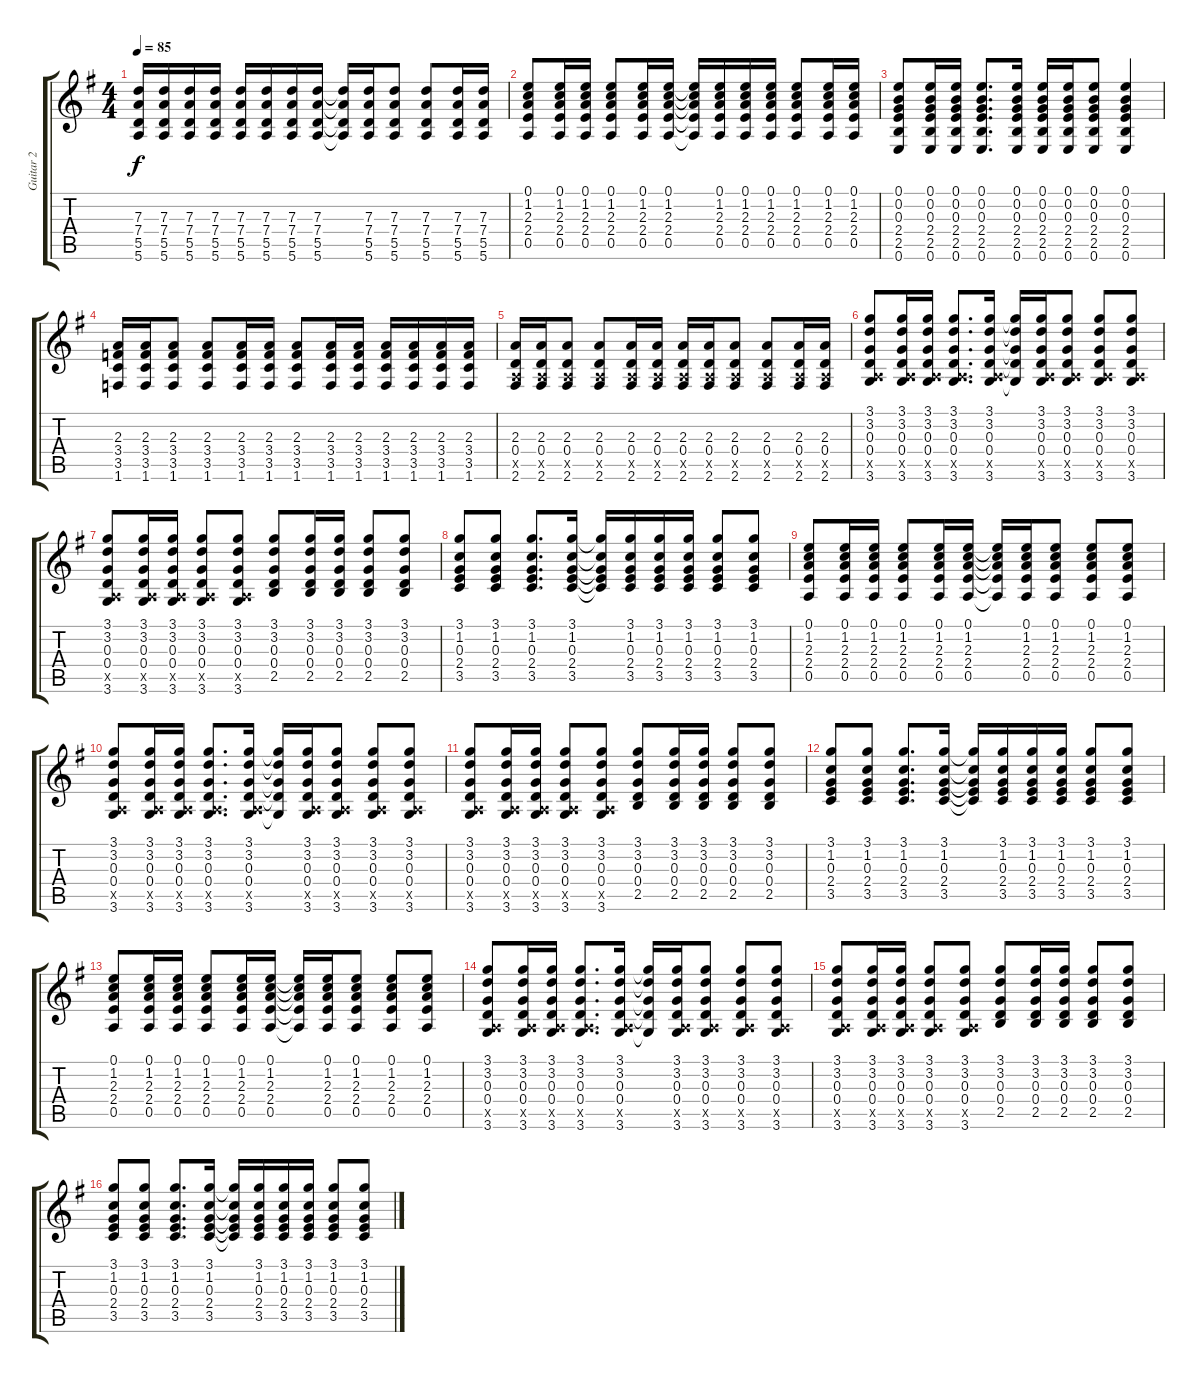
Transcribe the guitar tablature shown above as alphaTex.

\track ("Guitar 2" "Guitar 2") {instrument overdrivenguitar}
\staff {score tabs}
\tuning (E4 B3 G3 D3 A2 E2) {hide}
\ts (4 4)
\tempo 85
\clef g2
\ks g
(7.3 7.4 5.5 5.6).16{dy f} (7.3 7.4 5.5 5.6).16 (7.3 7.4 5.5 5.6).16 (7.3 7.4 5.5 5.6).16 (7.3 7.4 5.5 5.6).16 (7.3 7.4 5.5 5.6).16 (7.3 7.4 5.5 5.6).16 (7.3 7.4 5.5 5.6).16 (7.3{t} 7.4{t} 5.5{t} 5.6{t}).16 (7.3 7.4 5.5 5.6).16 (7.3 7.4 5.5 5.6).8 (7.3 7.4 5.5 5.6).8 (7.3 7.4 5.5 5.6).16 (7.3 7.4 5.5 5.6).16 |
(0.1 1.2 2.3 2.4 0.5).8 (0.1 1.2 2.3 2.4 0.5).16 (0.1 1.2 2.3 2.4 0.5).16 (0.1 1.2 2.3 2.4 0.5).8 (0.1 1.2 2.3 2.4 0.5).16 (0.1 1.2 2.3 2.4 0.5).16 (0.1{t} 1.2{t} 2.3{t} 2.4{t} 0.5{t}).16 (0.1 1.2 2.3 2.4 0.5).16 (0.1 1.2 2.3 2.4 0.5).16 (0.1 1.2 2.3 2.4 0.5).16 (0.1 1.2 2.3 2.4 0.5).8 (0.1 1.2 2.3 2.4 0.5).16 (0.1 1.2 2.3 2.4 0.5).16 |
(0.1 0.2 0.3 2.4 2.5 0.6).8 (0.1 0.2 0.3 2.4 2.5 0.6).16 (0.1 0.2 0.3 2.4 2.5 0.6).16 (0.1 0.2 0.3 2.4 2.5 0.6).8{d} (0.1 0.2 0.3 2.4 2.5 0.6).16 (0.1 0.2 0.3 2.4 2.5 0.6).16 (0.1 0.2 0.3 2.4 2.5 0.6).16 (0.1 0.2 0.3 2.4 2.5 0.6).8 (0.1 0.2 0.3 2.4 2.5 0.6).4 |
(2.3 3.4 3.5 1.6).16 (2.3 3.4 3.5 1.6).16 (2.3 3.4 3.5 1.6).8 (2.3 3.4 3.5 1.6).8 (2.3 3.4 3.5 1.6).16 (2.3 3.4 3.5 1.6).16 (2.3 3.4 3.5 1.6).8 (2.3 3.4 3.5 1.6).16 (2.3 3.4 3.5 1.6).16 (2.3 3.4 3.5 1.6).16 (2.3 3.4 3.5 1.6).16 (2.3 3.4 3.5 1.6).16 (2.3 3.4 3.5 1.6).16 |
(2.3 0.4 0.5{x} 2.6).16 (2.3 0.4 0.5{x} 2.6).16 (2.3 0.4 0.5{x} 2.6).8 (2.3 0.4 0.5{x} 2.6).8 (2.3 0.4 0.5{x} 2.6).16 (2.3 0.4 0.5{x} 2.6).16 (2.3 0.4 0.5{x} 2.6).16 (2.3 0.4 0.5{x} 2.6).16 (2.3 0.4 0.5{x} 2.6).8 (2.3 0.4 0.5{x} 2.6).8 (2.3 0.4 0.5{x} 2.6).16 (2.3 0.4 0.5{x} 2.6).16 |
(3.1 3.2 0.3 0.4 0.5{x} 3.6).8 (3.1 3.2 0.3 0.4 0.5{x} 3.6).16 (3.1 3.2 0.3 0.4 0.5{x} 3.6).16 (3.1 3.2 0.3 0.4 0.5{x} 3.6).8{d} (3.1 3.2 0.3 0.4 0.5{x} 3.6).16 (3.1{t} 3.2{t} 0.3{t} 0.4{t} 3.6{t}).16 (3.1 3.2 0.3 0.4 0.5{x} 3.6).16 (3.1 3.2 0.3 0.4 0.5{x} 3.6).8 (3.1 3.2 0.3 0.4 0.5{x} 3.6).8 (3.1 3.2 0.3 0.4 0.5{x} 3.6).8 |
(3.1 3.2 0.3 0.4 0.5{x} 3.6).8 (3.1 3.2 0.3 0.4 0.5{x} 3.6).16 (3.1 3.2 0.3 0.4 0.5{x} 3.6).16 (3.1 3.2 0.3 0.4 0.5{x} 3.6).8 (3.1 3.2 0.3 0.4 0.5{x} 3.6).8 (3.1 3.2 0.3 0.4 2.5).8 (3.1 3.2 0.3 0.4 2.5).16 (3.1 3.2 0.3 0.4 2.5).16 (3.1 3.2 0.3 0.4 2.5).8 (3.1 3.2 0.3 0.4 2.5).8 |
(3.1 1.2 0.3 2.4 3.5).8 (3.1 1.2 0.3 2.4 3.5).8 (3.1 1.2 0.3 2.4 3.5).8{d} (3.1 1.2 0.3 2.4 3.5).16 (3.1{t} 1.2{t} 0.3{t} 2.4{t} 3.5{t}).16 (3.1 1.2 0.3 2.4 3.5).16 (3.1 1.2 0.3 2.4 3.5).16 (3.1 1.2 0.3 2.4 3.5).16 (3.1 1.2 0.3 2.4 3.5).8 (3.1 1.2 0.3 2.4 3.5).8 |
(0.1 1.2 2.3 2.4 0.5).8 (0.1 1.2 2.3 2.4 0.5).16 (0.1 1.2 2.3 2.4 0.5).16 (0.1 1.2 2.3 2.4 0.5).8 (0.1 1.2 2.3 2.4 0.5).16 (0.1 1.2 2.3 2.4 0.5).16 (0.1{t} 1.2{t} 2.3{t} 2.4{t} 0.5{t}).16 (0.1 1.2 2.3 2.4 0.5).16 (0.1 1.2 2.3 2.4 0.5).8 (0.1 1.2 2.3 2.4 0.5).8 (0.1 1.2 2.3 2.4 0.5).8 |
(3.1 3.2 0.3 0.4 0.5{x} 3.6).8 (3.1 3.2 0.3 0.4 0.5{x} 3.6).16 (3.1 3.2 0.3 0.4 0.5{x} 3.6).16 (3.1 3.2 0.3 0.4 0.5{x} 3.6).8{d} (3.1 3.2 0.3 0.4 0.5{x} 3.6).16 (3.1{t} 3.2{t} 0.3{t} 0.4{t} 3.6{t}).16 (3.1 3.2 0.3 0.4 0.5{x} 3.6).16 (3.1 3.2 0.3 0.4 0.5{x} 3.6).8 (3.1 3.2 0.3 0.4 0.5{x} 3.6).8 (3.1 3.2 0.3 0.4 0.5{x} 3.6).8 |
(3.1 3.2 0.3 0.4 0.5{x} 3.6).8 (3.1 3.2 0.3 0.4 0.5{x} 3.6).16 (3.1 3.2 0.3 0.4 0.5{x} 3.6).16 (3.1 3.2 0.3 0.4 0.5{x} 3.6).8 (3.1 3.2 0.3 0.4 0.5{x} 3.6).8 (3.1 3.2 0.3 0.4 2.5).8 (3.1 3.2 0.3 0.4 2.5).16 (3.1 3.2 0.3 0.4 2.5).16 (3.1 3.2 0.3 0.4 2.5).8 (3.1 3.2 0.3 0.4 2.5).8 |
(3.1 1.2 0.3 2.4 3.5).8 (3.1 1.2 0.3 2.4 3.5).8 (3.1 1.2 0.3 2.4 3.5).8{d} (3.1 1.2 0.3 2.4 3.5).16 (3.1{t} 1.2{t} 0.3{t} 2.4{t} 3.5{t}).16 (3.1 1.2 0.3 2.4 3.5).16 (3.1 1.2 0.3 2.4 3.5).16 (3.1 1.2 0.3 2.4 3.5).16 (3.1 1.2 0.3 2.4 3.5).8 (3.1 1.2 0.3 2.4 3.5).8 |
(0.1 1.2 2.3 2.4 0.5).8 (0.1 1.2 2.3 2.4 0.5).16 (0.1 1.2 2.3 2.4 0.5).16 (0.1 1.2 2.3 2.4 0.5).8 (0.1 1.2 2.3 2.4 0.5).16 (0.1 1.2 2.3 2.4 0.5).16 (0.1{t} 1.2{t} 2.3{t} 2.4{t} 0.5{t}).16 (0.1 1.2 2.3 2.4 0.5).16 (0.1 1.2 2.3 2.4 0.5).8 (0.1 1.2 2.3 2.4 0.5).8 (0.1 1.2 2.3 2.4 0.5).8 |
(3.1 3.2 0.3 0.4 0.5{x} 3.6).8 (3.1 3.2 0.3 0.4 0.5{x} 3.6).16 (3.1 3.2 0.3 0.4 0.5{x} 3.6).16 (3.1 3.2 0.3 0.4 0.5{x} 3.6).8{d} (3.1 3.2 0.3 0.4 0.5{x} 3.6).16 (3.1{t} 3.2{t} 0.3{t} 0.4{t} 3.6{t}).16 (3.1 3.2 0.3 0.4 0.5{x} 3.6).16 (3.1 3.2 0.3 0.4 0.5{x} 3.6).8 (3.1 3.2 0.3 0.4 0.5{x} 3.6).8 (3.1 3.2 0.3 0.4 0.5{x} 3.6).8 |
(3.1 3.2 0.3 0.4 0.5{x} 3.6).8 (3.1 3.2 0.3 0.4 0.5{x} 3.6).16 (3.1 3.2 0.3 0.4 0.5{x} 3.6).16 (3.1 3.2 0.3 0.4 0.5{x} 3.6).8 (3.1 3.2 0.3 0.4 0.5{x} 3.6).8 (3.1 3.2 0.3 0.4 2.5).8 (3.1 3.2 0.3 0.4 2.5).16 (3.1 3.2 0.3 0.4 2.5).16 (3.1 3.2 0.3 0.4 2.5).8 (3.1 3.2 0.3 0.4 2.5).8 |
(3.1 1.2 0.3 2.4 3.5).8 (3.1 1.2 0.3 2.4 3.5).8 (3.1 1.2 0.3 2.4 3.5).8{d} (3.1 1.2 0.3 2.4 3.5).16 (3.1{t} 1.2{t} 0.3{t} 2.4{t} 3.5{t}).16 (3.1 1.2 0.3 2.4 3.5).16 (3.1 1.2 0.3 2.4 3.5).16 (3.1 1.2 0.3 2.4 3.5).16 (3.1 1.2 0.3 2.4 3.5).8 (3.1 1.2 0.3 2.4 3.5).8
